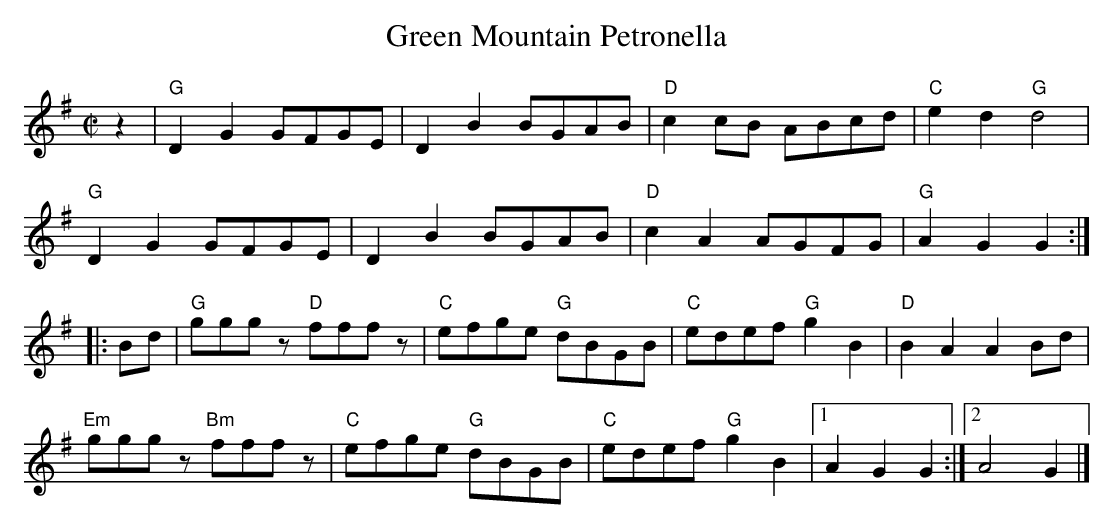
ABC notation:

X:1
T: Green Mountain Petronella
M: C|
K: G
z2 |\
"G"D2G2 GFGE | D2B2 BGAB | "D"c2cB ABcd | "C"e2d2 "G"d4 |
"G"D2G2 GFGE | D2B2 BGAB | "D"c2A2 AGFG | "G"A2G2 G2 :|
|: Bd |\
"G"gggz  "D"fffz | "C"efge "G"dBGB | "C"edef "G"g2B2 | "D"B2A2 A2Bd |
"Em"gggz "Bm"fffz | "C"efge "G"dBGB | "C"edef "G"g2B2 |1 A2 G2G2 :|2 A4 G2 |]
